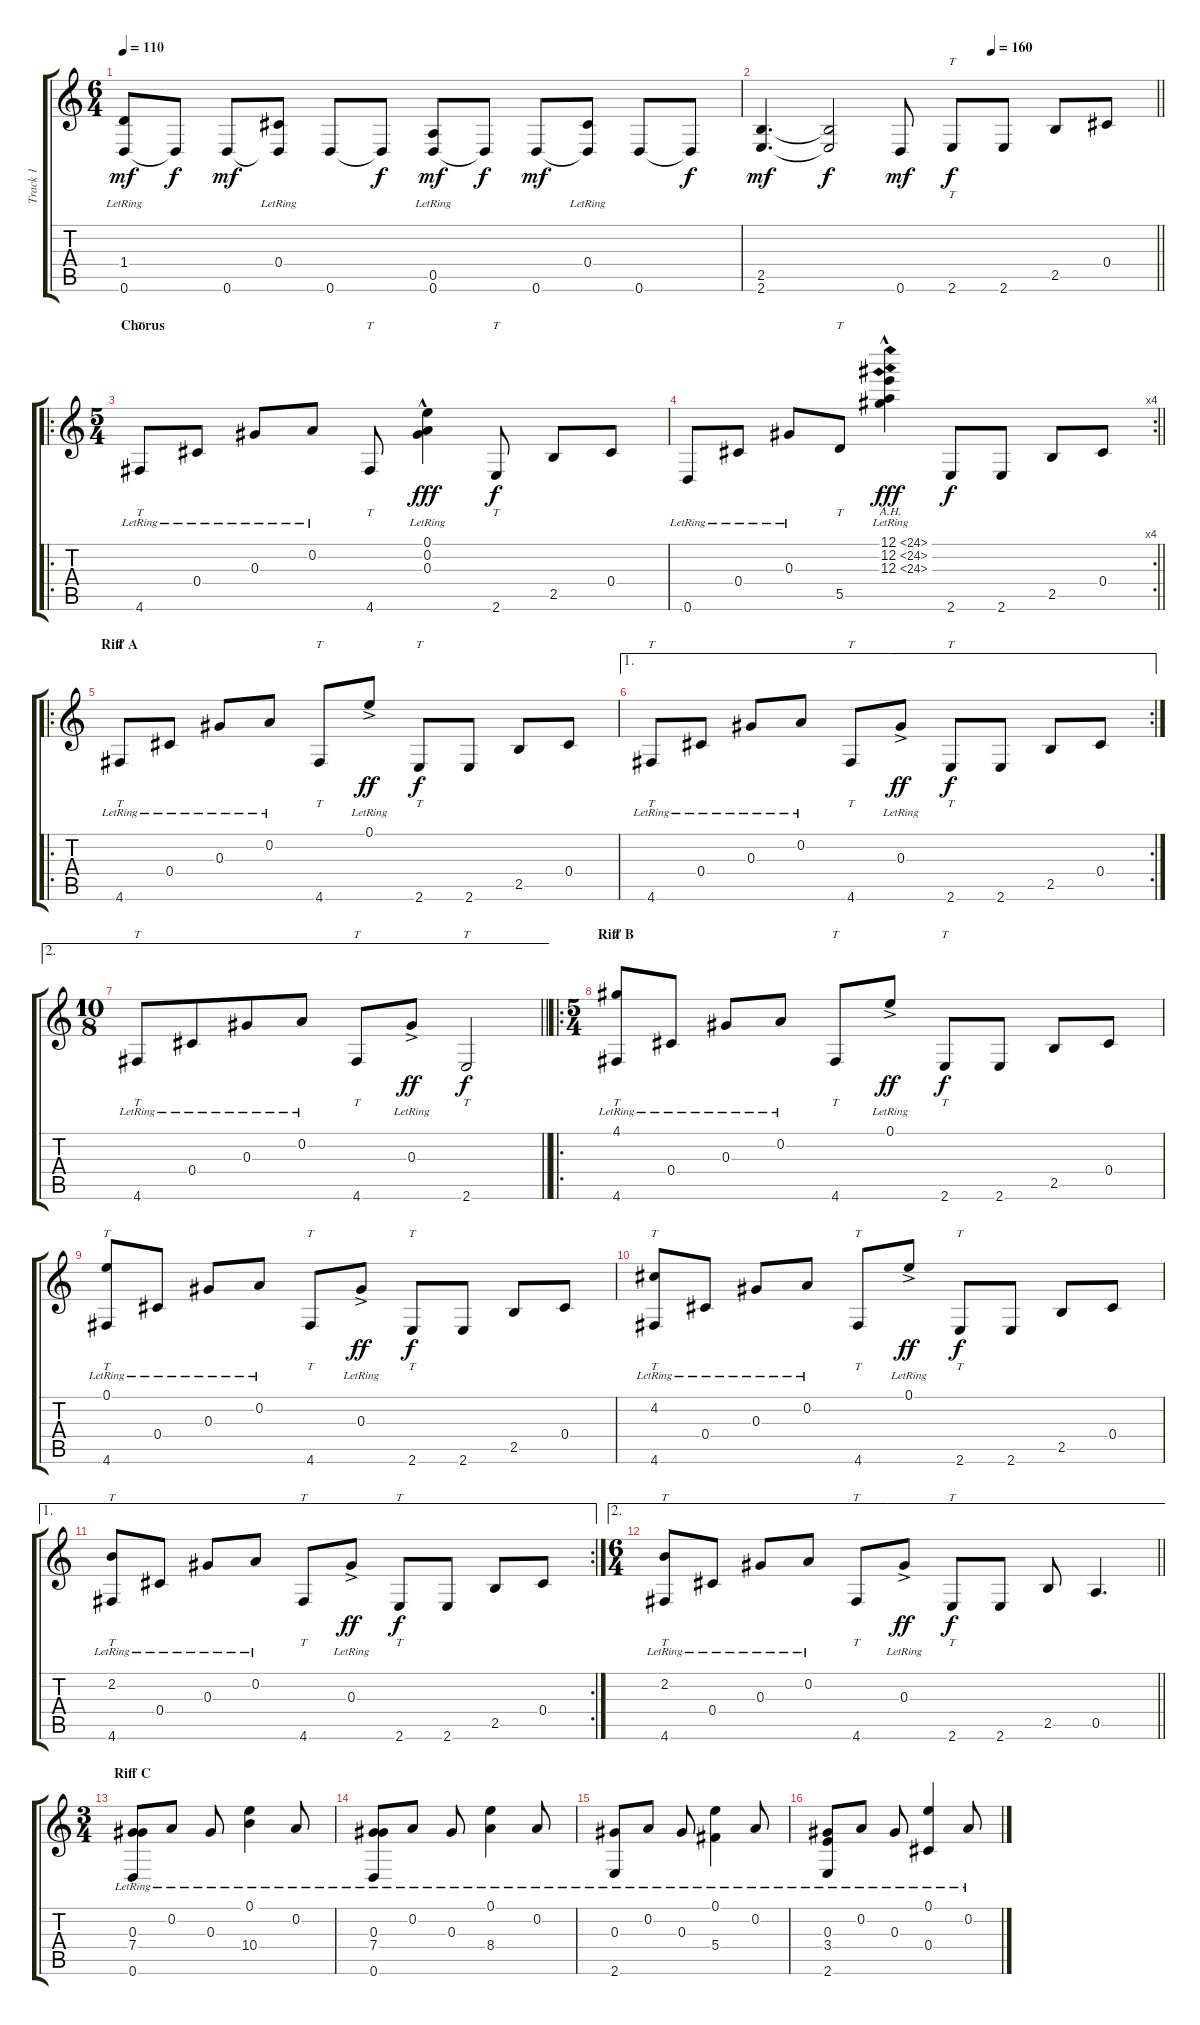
\track ("Track 1" "Track 1") {instrument acousticguitarsteel}
\staff {score tabs}
\tuning (E4 A3 Ab3 Db3 A2 D2) {hide}
\ts (6 4)
\tempo 110
\clef g2
\ks c
(1.4{lr} 0.6).8{dy mf} 0.6{t}.8{dy f} 0.6.8{dy mf} (0.4{lr} 0.6{t}).8 0.6.8 0.6{t}.8{dy f} (0.5{lr} 0.6).8{dy mf} 0.6{t}.8{dy f} 0.6.8{dy mf} (0.4{lr} 0.6{t}).8 0.6.8 0.6{t}.8{dy f} |
\tempo (160 0.5833333333333334)
\barLineRight lightlight
(2.5 2.6).4{d dy mf} (2.5{t} 2.6{t}).2{dy f} 0.6.8{dy mf} 2.6.8{tt dy f} 2.6.8 2.5.8 0.4.8 |
\ro
\ts (5 4)
\section ("" "Chorus")
4.6{lr}.8{tt} 0.4{lr}.8 0.3{lr}.8 0.2{lr}.8 4.6.8{tt} (0.1{hac lr} 0.2{hac lr} 0.3{hac lr}).4{dy fff} 2.6.8{tt dy f} 2.5.8 0.4.8 |
\rc 4
\barLineRight lightlight
0.6{lr}.8 0.4{lr}.8 0.3{lr}.8 5.5.8{tt} (12.1{ah 12 hac lr} 12.2{ah 12 hac lr} 12.3{ah 12 hac lr}).4{dy fff} 2.6.8{dy f} 2.6.8 2.5.8 0.4.8 |
\ro
\section ("" "Riff A")
4.6{lr}.8{tt} 0.4{lr}.8 0.3{lr}.8 0.2{lr}.8 4.6.8{tt} 0.1{ac lr}.8{dy ff} 2.6.8{tt dy f} 2.6.8 2.5.8 0.4.8 |
\ae 1
\rc 2
4.6{lr}.8{tt} 0.4{lr}.8 0.3{lr}.8 0.2{lr}.8 4.6.8{tt} 0.3{ac lr}.8{dy ff} 2.6.8{tt dy f} 2.6.8 2.5.8 0.4.8 |
\ae 2
\ts (10 8)
\barLineRight lightlight
4.6{lr}.8{tt} 0.4{lr}.8 0.3{lr}.8 0.2{lr}.8 4.6.8{tt} 0.3{ac lr}.8{dy ff} 2.6.2{tt dy f} |
\ro
\ts (5 4)
\section ("" "Riff B")
(4.1{lr} 4.6{lr}).8{tt} 0.4{lr}.8 0.3{lr}.8 0.2{lr}.8 4.6.8{tt} 0.1{ac lr}.8{dy ff} 2.6.8{tt dy f} 2.6.8 2.5.8 0.4.8 |
(0.1{lr} 4.6{lr}).8{tt} 0.4{lr}.8 0.3{lr}.8 0.2{lr}.8 4.6.8{tt} 0.3{ac lr}.8{dy ff} 2.6.8{tt dy f} 2.6.8 2.5.8 0.4.8 |
(4.2{lr} 4.6{lr}).8{tt} 0.4{lr}.8 0.3{lr}.8 0.2{lr}.8 4.6.8{tt} 0.1{ac lr}.8{dy ff} 2.6.8{tt dy f} 2.6.8 2.5.8 0.4.8 |
\ae 1
\rc 2
(2.2{lr} 4.6{lr}).8{tt} 0.4{lr}.8 0.3{lr}.8 0.2{lr}.8 4.6.8{tt} 0.3{ac lr}.8{dy ff} 2.6.8{tt dy f} 2.6.8 2.5.8 0.4.8 |
\ae 2
\ts (6 4)
\barLineRight lightlight
(2.2{lr} 4.6{lr}).8{tt} 0.4{lr}.8 0.3{lr}.8 0.2{lr}.8 4.6.8{tt} 0.3{ac lr}.8{dy ff} 2.6.8{tt dy f} 2.6.8 2.5.8 0.5.4{d} |
\ts (3 4)
\section ("" "Riff C")
(0.3{lr} 7.4{lr} 0.6{lr}).8 0.2{lr}.8 0.3{lr}.8 (0.1{lr} 10.4{lr}).4 0.2{lr}.8 |
(0.3{lr} 7.4{lr} 0.6{lr}).8 0.2{lr}.8 0.3{lr}.8 (0.1{lr} 8.4{lr}).4 0.2{lr}.8 |
(0.3{lr} 2.6{lr}).8 0.2{lr}.8 0.3{lr}.8 (0.1{lr} 5.4{lr}).4 0.2{lr}.8 |
(0.3{lr} 3.4{lr} 2.6{lr}).8 0.2{lr}.8 0.3{lr}.8 (0.1{lr} 0.4{lr}).4 0.2{lr}.8
